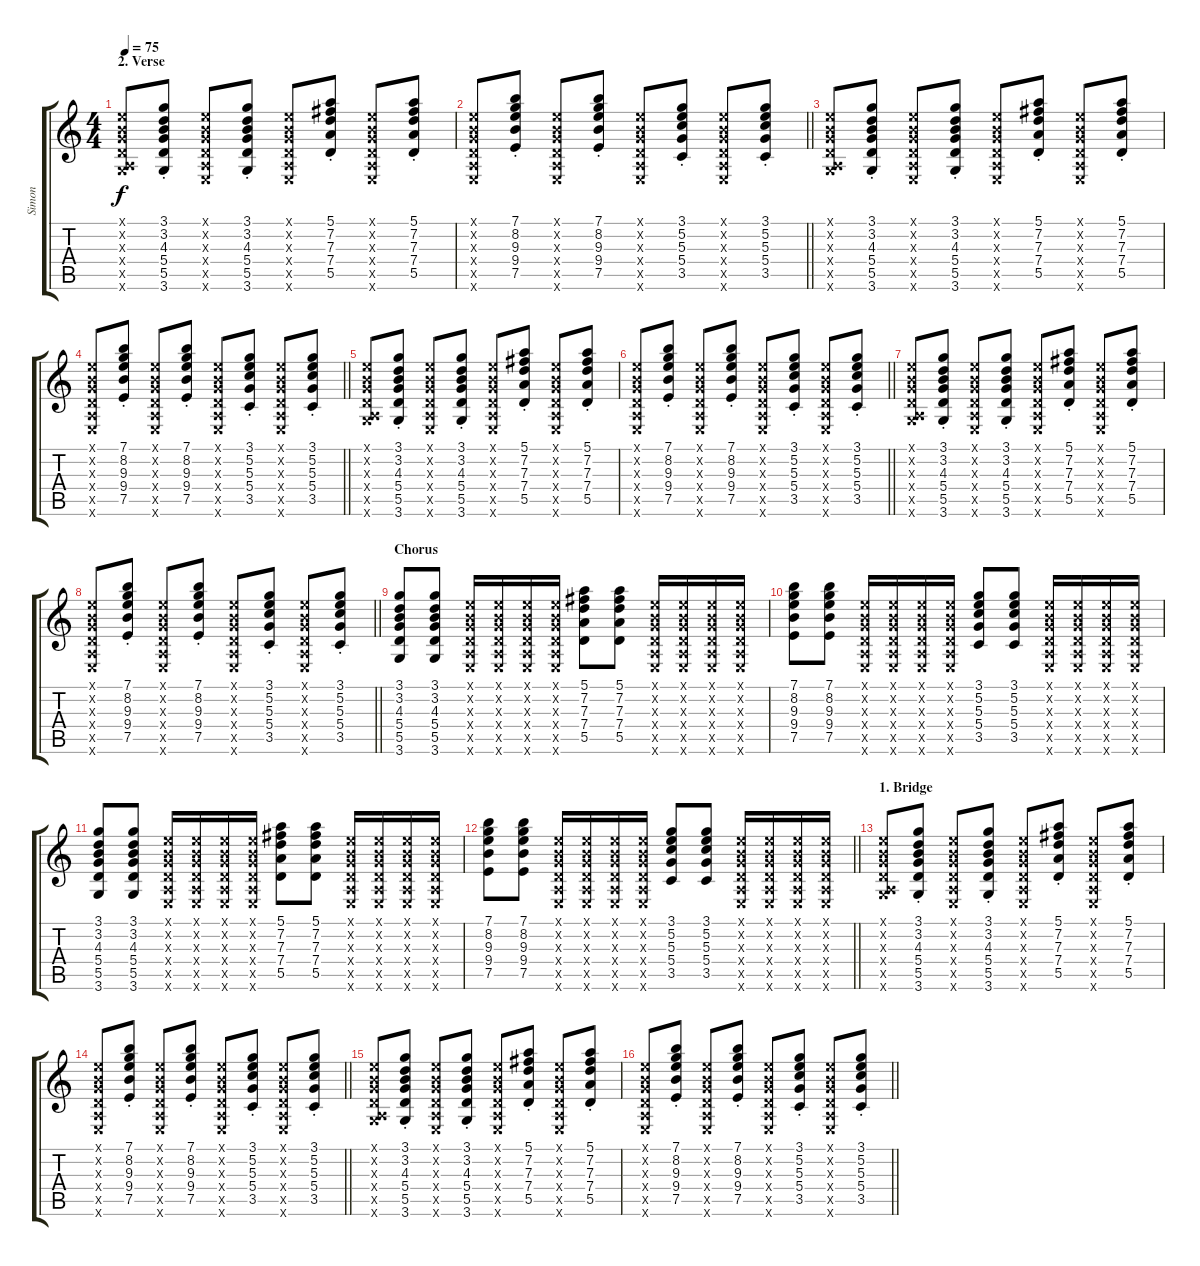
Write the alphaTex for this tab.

\track ("Simon" "Simon") {instrument acousticguitarsteel}
\staff {score tabs}
\tuning (E4 B3 G3 D3 A2 E2) {hide}
\ts (4 4)
\section ("" "2. Verse")
\tempo 75
\clef g2
\ks c
(0.1{x} 0.2{x} 0.3{x} 0.4{x} 0.5{x} 3.6{x}).8{dy f} (3.1{st} 3.2{st} 4.3{st} 5.4{st} 5.5{st} 3.6{st}).8 (0.1{x} 0.2{x} 0.3{x} 0.4{x} 0.5{x} 0.6{x}).8 (3.1{st} 3.2{st} 4.3{st} 5.4{st} 5.5{st} 3.6{st}).8 (0.1{x} 0.2{x} 0.3{x} 0.4{x} 0.5{x} 0.6{x}).8 (5.1{st} 7.2{st} 7.3{st} 7.4{st} 5.5{st}).8 (0.1{x} 0.2{x} 0.3{x} 0.4{x} 0.5{x} 0.6{x}).8 (5.1{st} 7.2{st} 7.3{st} 7.4{st} 5.5{st}).8 |
\barLineRight lightlight
(0.1{x} 0.2{x} 0.3{x} 0.4{x} 0.5{x} 0.6{x}).8 (7.1{st} 8.2{st} 9.3{st} 9.4{st} 7.5{st}).8 (0.1{x} 0.2{x} 0.3{x} 0.4{x} 0.5{x} 0.6{x}).8 (7.1{st} 8.2{st} 9.3{st} 9.4{st} 7.5{st}).8 (0.1{x} 0.2{x} 0.3{x} 0.4{x} 0.5{x} 0.6{x}).8 (3.1{st} 5.2{st} 5.3{st} 5.4{st} 3.5{st}).8 (0.1{x} 0.2{x} 0.3{x} 0.4{x} 0.5{x} 0.6{x}).8 (3.1{st} 5.2{st} 5.3{st} 5.4{st} 3.5{st}).8 |
(0.1{x} 0.2{x} 0.3{x} 0.4{x} 0.5{x} 3.6{x}).8 (3.1{st} 3.2{st} 4.3{st} 5.4{st} 5.5{st} 3.6{st}).8 (0.1{x} 0.2{x} 0.3{x} 0.4{x} 0.5{x} 0.6{x}).8 (3.1{st} 3.2{st} 4.3{st} 5.4{st} 5.5{st} 3.6{st}).8 (0.1{x} 0.2{x} 0.3{x} 0.4{x} 0.5{x} 0.6{x}).8 (5.1{st} 7.2{st} 7.3{st} 7.4{st} 5.5{st}).8 (0.1{x} 0.2{x} 0.3{x} 0.4{x} 0.5{x} 0.6{x}).8 (5.1{st} 7.2{st} 7.3{st} 7.4{st} 5.5{st}).8 |
\barLineRight lightlight
(0.1{x} 0.2{x} 0.3{x} 0.4{x} 0.5{x} 0.6{x}).8 (7.1{st} 8.2{st} 9.3{st} 9.4{st} 7.5{st}).8 (0.1{x} 0.2{x} 0.3{x} 0.4{x} 0.5{x} 0.6{x}).8 (7.1{st} 8.2{st} 9.3{st} 9.4{st} 7.5{st}).8 (0.1{x} 0.2{x} 0.3{x} 0.4{x} 0.5{x} 0.6{x}).8 (3.1{st} 5.2{st} 5.3{st} 5.4{st} 3.5{st}).8 (0.1{x} 0.2{x} 0.3{x} 0.4{x} 0.5{x} 0.6{x}).8 (3.1{st} 5.2{st} 5.3{st} 5.4{st} 3.5{st}).8 |
(0.1{x} 0.2{x} 0.3{x} 0.4{x} 0.5{x} 3.6{x}).8 (3.1{st} 3.2{st} 4.3{st} 5.4{st} 5.5{st} 3.6{st}).8 (0.1{x} 0.2{x} 0.3{x} 0.4{x} 0.5{x} 0.6{x}).8 (3.1{st} 3.2{st} 4.3{st} 5.4{st} 5.5{st} 3.6{st}).8 (0.1{x} 0.2{x} 0.3{x} 0.4{x} 0.5{x} 0.6{x}).8 (5.1{st} 7.2{st} 7.3{st} 7.4{st} 5.5{st}).8 (0.1{x} 0.2{x} 0.3{x} 0.4{x} 0.5{x} 0.6{x}).8 (5.1{st} 7.2{st} 7.3{st} 7.4{st} 5.5{st}).8 |
\barLineRight lightlight
(0.1{x} 0.2{x} 0.3{x} 0.4{x} 0.5{x} 0.6{x}).8 (7.1{st} 8.2{st} 9.3{st} 9.4{st} 7.5{st}).8 (0.1{x} 0.2{x} 0.3{x} 0.4{x} 0.5{x} 0.6{x}).8 (7.1{st} 8.2{st} 9.3{st} 9.4{st} 7.5{st}).8 (0.1{x} 0.2{x} 0.3{x} 0.4{x} 0.5{x} 0.6{x}).8 (3.1{st} 5.2{st} 5.3{st} 5.4{st} 3.5{st}).8 (0.1{x} 0.2{x} 0.3{x} 0.4{x} 0.5{x} 0.6{x}).8 (3.1{st} 5.2{st} 5.3{st} 5.4{st} 3.5{st}).8 |
(0.1{x} 0.2{x} 0.3{x} 0.4{x} 0.5{x} 3.6{x}).8 (3.1{st} 3.2{st} 4.3{st} 5.4{st} 5.5{st} 3.6{st}).8 (0.1{x} 0.2{x} 0.3{x} 0.4{x} 0.5{x} 0.6{x}).8 (3.1{st} 3.2{st} 4.3{st} 5.4{st} 5.5{st} 3.6{st}).8 (0.1{x} 0.2{x} 0.3{x} 0.4{x} 0.5{x} 0.6{x}).8 (5.1{st} 7.2{st} 7.3{st} 7.4{st} 5.5{st}).8 (0.1{x} 0.2{x} 0.3{x} 0.4{x} 0.5{x} 0.6{x}).8 (5.1{st} 7.2{st} 7.3{st} 7.4{st} 5.5{st}).8 |
\barLineRight lightlight
(0.1{x} 0.2{x} 0.3{x} 0.4{x} 0.5{x} 0.6{x}).8 (7.1{st} 8.2{st} 9.3{st} 9.4{st} 7.5{st}).8 (0.1{x} 0.2{x} 0.3{x} 0.4{x} 0.5{x} 0.6{x}).8 (7.1{st} 8.2{st} 9.3{st} 9.4{st} 7.5{st}).8 (0.1{x} 0.2{x} 0.3{x} 0.4{x} 0.5{x} 0.6{x}).8 (3.1{st} 5.2{st} 5.3{st} 5.4{st} 3.5{st}).8 (0.1{x} 0.2{x} 0.3{x} 0.4{x} 0.5{x} 0.6{x}).8 (3.1{st} 5.2{st} 5.3{st} 5.4{st} 3.5{st}).8 |
\section ("" "Chorus")
(3.1 3.2 4.3 5.4 5.5 3.6).8 (3.1 3.2 4.3 5.4 5.5 3.6).8 (0.1{x} 0.2{x} 0.3{x} 0.4{x} 0.5{x} 0.6{x}).16 (0.1{x} 0.2{x} 0.3{x} 0.4{x} 0.5{x} 0.6{x}).16 (0.1{x} 0.2{x} 0.3{x} 0.4{x} 0.5{x} 0.6{x}).16 (0.1{x} 0.2{x} 0.3{x} 0.4{x} 0.5{x} 0.6{x}).16 (5.1 7.2 7.3 7.4 5.5).8 (5.1 7.2 7.3 7.4 5.5).8 (0.1{x} 0.2{x} 0.3{x} 0.4{x} 0.5{x} 0.6{x}).16 (0.1{x} 0.2{x} 0.3{x} 0.4{x} 0.5{x} 0.6{x}).16 (0.1{x} 0.2{x} 0.3{x} 0.4{x} 0.5{x} 0.6{x}).16 (0.1{x} 0.2{x} 0.3{x} 0.4{x} 0.5{x} 0.6{x}).16 |
(7.1 8.2 9.3 9.4 7.5).8 (7.1 8.2 9.3 9.4 7.5).8 (0.1{x} 0.2{x} 0.3{x} 0.4{x} 0.5{x} 0.6{x}).16 (0.1{x} 0.2{x} 0.3{x} 0.4{x} 0.5{x} 0.6{x}).16 (0.1{x} 0.2{x} 0.3{x} 0.4{x} 0.5{x} 0.6{x}).16 (0.1{x} 0.2{x} 0.3{x} 0.4{x} 0.5{x} 0.6{x}).16 (3.1 5.2 5.3 5.4 3.5).8 (3.1 5.2 5.3 5.4 3.5).8 (0.1{x} 0.2{x} 0.3{x} 0.4{x} 0.5{x} 0.6{x}).16 (0.1{x} 0.2{x} 0.3{x} 0.4{x} 0.5{x} 0.6{x}).16 (0.1{x} 0.2{x} 0.3{x} 0.4{x} 0.5{x} 0.6{x}).16 (0.1{x} 0.2{x} 0.3{x} 0.4{x} 0.5{x} 0.6{x}).16 |
(3.1 3.2 4.3 5.4 5.5 3.6).8 (3.1 3.2 4.3 5.4 5.5 3.6).8 (0.1{x} 0.2{x} 0.3{x} 0.4{x} 0.5{x} 0.6{x}).16 (0.1{x} 0.2{x} 0.3{x} 0.4{x} 0.5{x} 0.6{x}).16 (0.1{x} 0.2{x} 0.3{x} 0.4{x} 0.5{x} 0.6{x}).16 (0.1{x} 0.2{x} 0.3{x} 0.4{x} 0.5{x} 0.6{x}).16 (5.1 7.2 7.3 7.4 5.5).8 (5.1 7.2 7.3 7.4 5.5).8 (0.1{x} 0.2{x} 0.3{x} 0.4{x} 0.5{x} 0.6{x}).16 (0.1{x} 0.2{x} 0.3{x} 0.4{x} 0.5{x} 0.6{x}).16 (0.1{x} 0.2{x} 0.3{x} 0.4{x} 0.5{x} 0.6{x}).16 (0.1{x} 0.2{x} 0.3{x} 0.4{x} 0.5{x} 0.6{x}).16 |
\barLineRight lightlight
(7.1 8.2 9.3 9.4 7.5).8 (7.1 8.2 9.3 9.4 7.5).8 (0.1{x} 0.2{x} 0.3{x} 0.4{x} 0.5{x} 0.6{x}).16 (0.1{x} 0.2{x} 0.3{x} 0.4{x} 0.5{x} 0.6{x}).16 (0.1{x} 0.2{x} 0.3{x} 0.4{x} 0.5{x} 0.6{x}).16 (0.1{x} 0.2{x} 0.3{x} 0.4{x} 0.5{x} 0.6{x}).16 (3.1 5.2 5.3 5.4 3.5).8 (3.1 5.2 5.3 5.4 3.5).8 (0.1{x} 0.2{x} 0.3{x} 0.4{x} 0.5{x} 0.6{x}).16 (0.1{x} 0.2{x} 0.3{x} 0.4{x} 0.5{x} 0.6{x}).16 (0.1{x} 0.2{x} 0.3{x} 0.4{x} 0.5{x} 0.6{x}).16 (0.1{x} 0.2{x} 0.3{x} 0.4{x} 0.5{x} 0.6{x}).16 |
\section ("" "1. Bridge")
(0.1{x} 0.2{x} 0.3{x} 0.4{x} 0.5{x} 3.6{x}).8 (3.1{st} 3.2{st} 4.3{st} 5.4{st} 5.5{st} 3.6{st}).8 (0.1{x} 0.2{x} 0.3{x} 0.4{x} 0.5{x} 0.6{x}).8 (3.1{st} 3.2{st} 4.3{st} 5.4{st} 5.5{st} 3.6{st}).8 (0.1{x} 0.2{x} 0.3{x} 0.4{x} 0.5{x} 0.6{x}).8 (5.1{st} 7.2{st} 7.3{st} 7.4{st} 5.5{st}).8 (0.1{x} 0.2{x} 0.3{x} 0.4{x} 0.5{x} 0.6{x}).8 (5.1{st} 7.2{st} 7.3{st} 7.4{st} 5.5{st}).8 |
\barLineRight lightlight
(0.1{x} 0.2{x} 0.3{x} 0.4{x} 0.5{x} 0.6{x}).8 (7.1{st} 8.2{st} 9.3{st} 9.4{st} 7.5{st}).8 (0.1{x} 0.2{x} 0.3{x} 0.4{x} 0.5{x} 0.6{x}).8 (7.1{st} 8.2{st} 9.3{st} 9.4{st} 7.5{st}).8 (0.1{x} 0.2{x} 0.3{x} 0.4{x} 0.5{x} 0.6{x}).8 (3.1{st} 5.2{st} 5.3{st} 5.4{st} 3.5{st}).8 (0.1{x} 0.2{x} 0.3{x} 0.4{x} 0.5{x} 0.6{x}).8 (3.1{st} 5.2{st} 5.3{st} 5.4{st} 3.5{st}).8 |
(0.1{x} 0.2{x} 0.3{x} 0.4{x} 0.5{x} 3.6{x}).8 (3.1{st} 3.2{st} 4.3{st} 5.4{st} 5.5{st} 3.6{st}).8 (0.1{x} 0.2{x} 0.3{x} 0.4{x} 0.5{x} 0.6{x}).8 (3.1{st} 3.2{st} 4.3{st} 5.4{st} 5.5{st} 3.6{st}).8 (0.1{x} 0.2{x} 0.3{x} 0.4{x} 0.5{x} 0.6{x}).8 (5.1{st} 7.2{st} 7.3{st} 7.4{st} 5.5{st}).8 (0.1{x} 0.2{x} 0.3{x} 0.4{x} 0.5{x} 0.6{x}).8 (5.1{st} 7.2{st} 7.3{st} 7.4{st} 5.5{st}).8 |
\barLineRight lightlight
(0.1{x} 0.2{x} 0.3{x} 0.4{x} 0.5{x} 0.6{x}).8 (7.1{st} 8.2{st} 9.3{st} 9.4{st} 7.5{st}).8 (0.1{x} 0.2{x} 0.3{x} 0.4{x} 0.5{x} 0.6{x}).8 (7.1{st} 8.2{st} 9.3{st} 9.4{st} 7.5{st}).8 (0.1{x} 0.2{x} 0.3{x} 0.4{x} 0.5{x} 0.6{x}).8 (3.1{st} 5.2{st} 5.3{st} 5.4{st} 3.5{st}).8 (0.1{x} 0.2{x} 0.3{x} 0.4{x} 0.5{x} 0.6{x}).8 (3.1{st} 5.2{st} 5.3{st} 5.4{st} 3.5{st}).8
